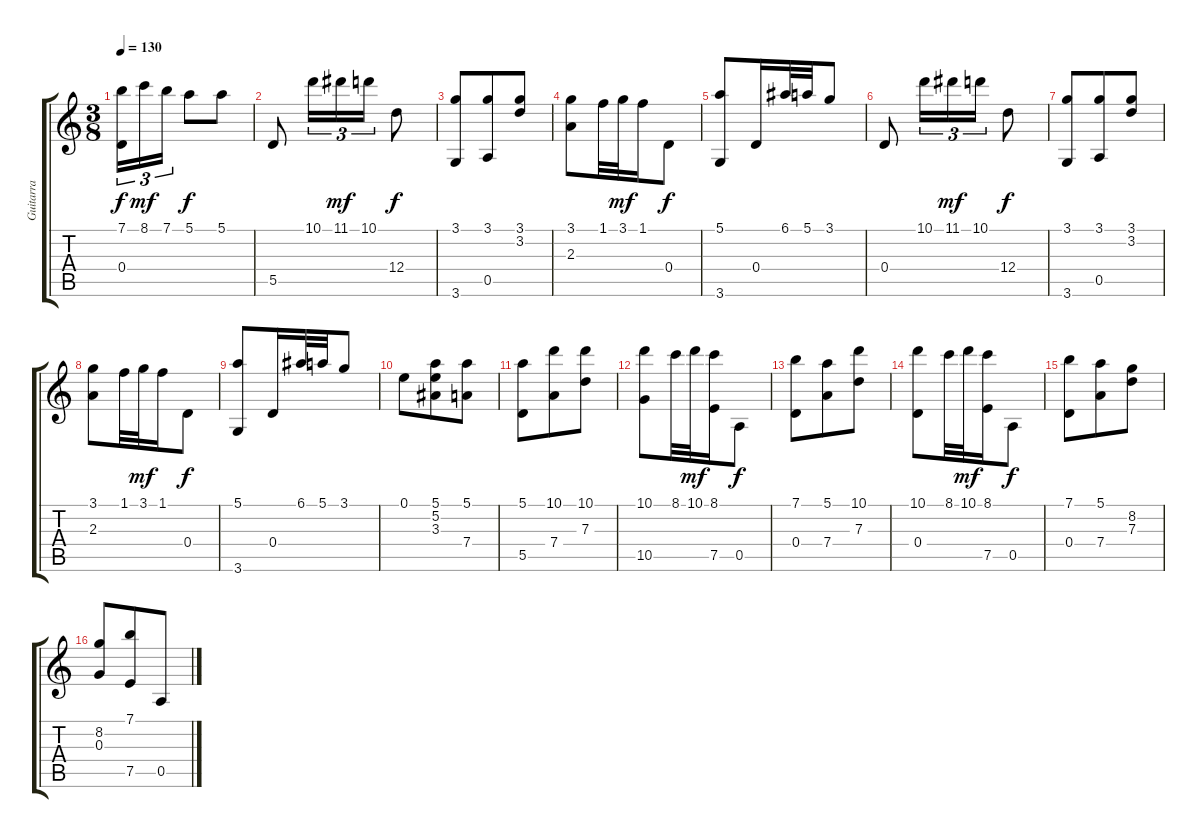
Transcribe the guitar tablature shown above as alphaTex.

\track ("Guitarra" "Guitarra") {instrument acousticguitarnylon}
\staff {score tabs}
\tuning (E4 B3 G3 D3 A2 E2) {hide}
\ts (3 8)
\tempo 130
\clef g2
\ks c
(7.1 0.4).16{tu (3 2) dy f} 8.1.16{tu (3 2) dy mf} 7.1.16{tu (3 2)} 5.1.8{dy f} 5.1.8 |
5.5.8 10.1.16{tu (3 2)} 11.1.16{tu (3 2) dy mf} 10.1.16{tu (3 2)} 12.4.8{dy f} |
(3.1 3.6).8 (3.1 0.5).8 (3.1 3.2).8 |
(3.1 2.3).8 1.1.32 3.1.32{dy mf} 1.1.16 0.4.8{dy f} |
(5.1 3.6).8 0.4.16 6.1.32 5.1.32 3.1.8 |
0.4.8 10.1.16{tu (3 2)} 11.1.16{tu (3 2) dy mf} 10.1.16{tu (3 2)} 12.4.8{dy f} |
(3.1 3.6).8 (3.1 0.5).8 (3.1 3.2).8 |
(3.1 2.3).8 1.1.32 3.1.32{dy mf} 1.1.16 0.4.8{dy f} |
(5.1 3.6).8 0.4.16 6.1.32 5.1.32 3.1.8 |
0.1.8 (5.1 5.2 3.3).8 (5.1 7.4).8 |
(5.1 5.5).8 (10.1 7.4).8 (10.1 7.3).8 |
(10.1 10.5).8 8.1.32 10.1.32{dy mf} (8.1 7.5).16 0.5.8{dy f} |
(7.1 0.4).8 (5.1 7.4).8 (10.1 7.3).8 |
(10.1 0.4).8 8.1.32 10.1.32{dy mf} (8.1 7.5).16 0.5.8{dy f} |
(7.1 0.4).8 (5.1 7.4).8 (8.2 7.3).8 |
(8.2 0.3).8 (7.1 7.5).8 0.5.8
